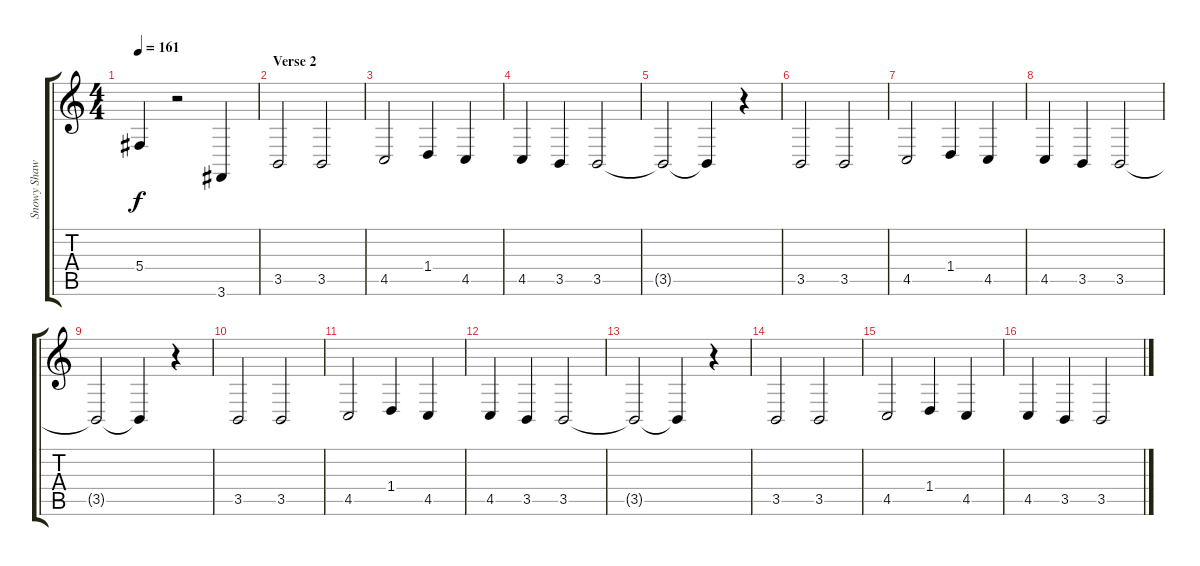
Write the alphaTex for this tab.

\track ("Snowy Shaw" "Snowy Shaw") {instrument englishhorn}
\staff {score tabs}
\tuning (Eb4 Bb3 Gb3 Db3 Ab2 Eb2) {hide}
\ts (4 4)
\tempo 161
\clef g2
\ks c
5.4{t}.4{dy f} r.2 3.6.4 |
\section ("" "Verse 2")
3.5.2 3.5.2 |
4.5.2 1.4.4 4.5.4 |
4.5.4 3.5.4 3.5.2 |
3.5{t}.2 3.5{t}.4 r.4 |
3.5.2 3.5.2 |
4.5.2 1.4.4 4.5.4 |
4.5.4 3.5.4 3.5.2 |
3.5{t}.2 3.5{t}.4 r.4 |
3.5.2 3.5.2 |
4.5.2 1.4.4 4.5.4 |
4.5.4 3.5.4 3.5.2 |
3.5{t}.2 3.5{t}.4 r.4 |
3.5.2 3.5.2 |
4.5.2 1.4.4 4.5.4 |
4.5.4 3.5.4 3.5.2
